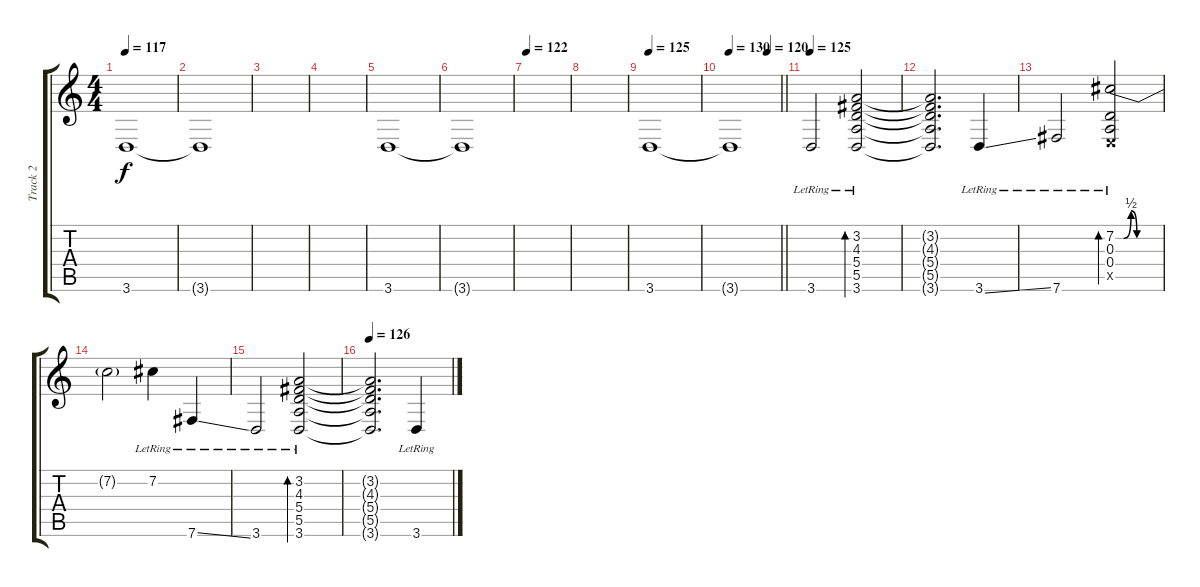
\track ("Track 2" "Track 2") {instrument electricguitarjazz}
\staff {score tabs}
\tuning (B3 Gb3 D3 A2 E2 B1) {hide}
\ts (4 4)
\tempo 117
\clef g2
\ks c
3.6.1{dy f} |
3.6{t}.1 |
|
|
3.6.1 |
3.6{t}.1 |
\tempo 122
|
|
\tempo 125
3.6.1 |
\tempo 130
\tempo (120 0.75)
\barLineRight lightlight
3.6{t}.1 |
\section ("" "")
\tempo 125
3.6{lr}.2 (3.2{lr} 4.3{lr} 5.4{lr} 5.5{lr} 3.6{lr}).2{bd 30} |
(3.2{t} 4.3{t} 5.4{t} 5.5{t} 3.6{t}).2{d} 3.6{ss lr}.4 |
7.6{lr}.2 (7.2{be (custom 0 0 11 0 21 2 29 0 60 0) lr} 0.3{lr} 0.4{lr} 0.5{x}).2{bd 120} |
7.2{t}.2 7.2{lr}.4 7.6{ss lr}.4 |
3.6{lr}.2 (3.2{lr} 4.3{lr} 5.4{lr} 5.5{lr} 3.6{lr}).2{bd 30} |
\tempo 126
(3.2{t} 4.3{t} 5.4{t} 5.5{t} 3.6{t}).2{d} 3.6{ss lr}.4
